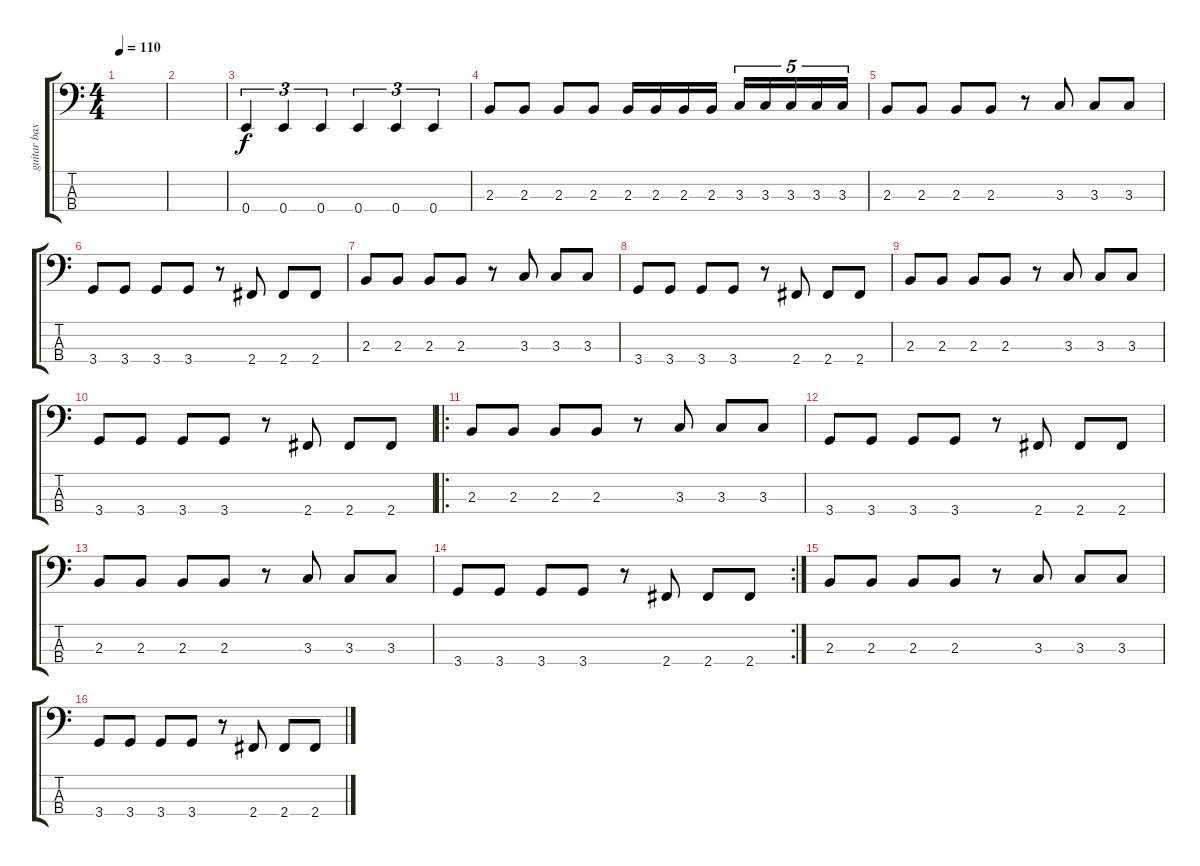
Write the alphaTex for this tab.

\track ("guitar bass" "guitar bas") {instrument electricbassfinger}
\staff {score tabs}
\tuning (G2 D2 A1 E1) {hide}
\ts (4 4)
\tempo 110
\clef f4
\ks c
|
|
0.4.4{tu (3 2)} 0.4.4{tu (3 2)} 0.4.4{tu (3 2)} 0.4.4{tu (3 2)} 0.4.4{tu (3 2)} 0.4.4{tu (3 2)} |
2.3.8 2.3.8 2.3.8 2.3.8 2.3.16 2.3.16 2.3.16 2.3.16 3.3.16{tu (5 4)} 3.3.16{tu (5 4)} 3.3.16{tu (5 4)} 3.3.16{tu (5 4)} 3.3.16{tu (5 4)} |
2.3.8 2.3.8 2.3.8 2.3.8 r.8 3.3.8 3.3.8 3.3.8 |
3.4.8 3.4.8 3.4.8 3.4.8 r.8 2.4.8 2.4.8 2.4.8 |
2.3.8 2.3.8 2.3.8 2.3.8 r.8 3.3.8 3.3.8 3.3.8 |
3.4.8 3.4.8 3.4.8 3.4.8 r.8 2.4.8 2.4.8 2.4.8 |
2.3.8 2.3.8 2.3.8 2.3.8 r.8 3.3.8 3.3.8 3.3.8 |
3.4.8 3.4.8 3.4.8 3.4.8 r.8 2.4.8 2.4.8 2.4.8 |
\ro
2.3.8 2.3.8 2.3.8 2.3.8 r.8 3.3.8 3.3.8 3.3.8 |
3.4.8 3.4.8 3.4.8 3.4.8 r.8 2.4.8 2.4.8 2.4.8 |
2.3.8 2.3.8 2.3.8 2.3.8 r.8 3.3.8 3.3.8 3.3.8 |
\rc 2
3.4.8 3.4.8 3.4.8 3.4.8 r.8 2.4.8 2.4.8 2.4.8 |
2.3.8 2.3.8 2.3.8 2.3.8 r.8 3.3.8 3.3.8 3.3.8 |
3.4.8 3.4.8 3.4.8 3.4.8 r.8 2.4.8 2.4.8 2.4.8
